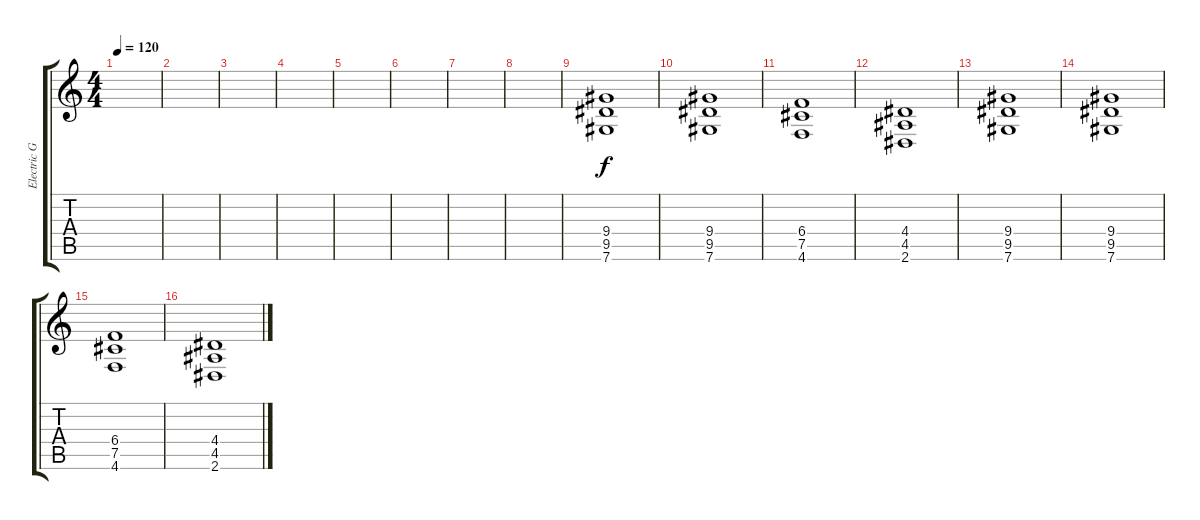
\track ("Electric Guitar" "Electric G") {instrument electricguitarclean}
\staff {score tabs}
\tuning (Db4 Ab3 E3 B2 Gb2 Db2) {hide}
\ts (4 4)
\tempo 120
\clef g2
\ks c
|
|
|
|
|
|
|
|
(9.4 9.5 7.6).1 |
(9.4 9.5 7.6).1 |
(6.4 7.5 4.6).1 |
(4.4 4.5 2.6).1 |
(9.4 9.5 7.6).1 |
(9.4 9.5 7.6).1 |
(6.4 7.5 4.6).1 |
(4.4 4.5 2.6).1
